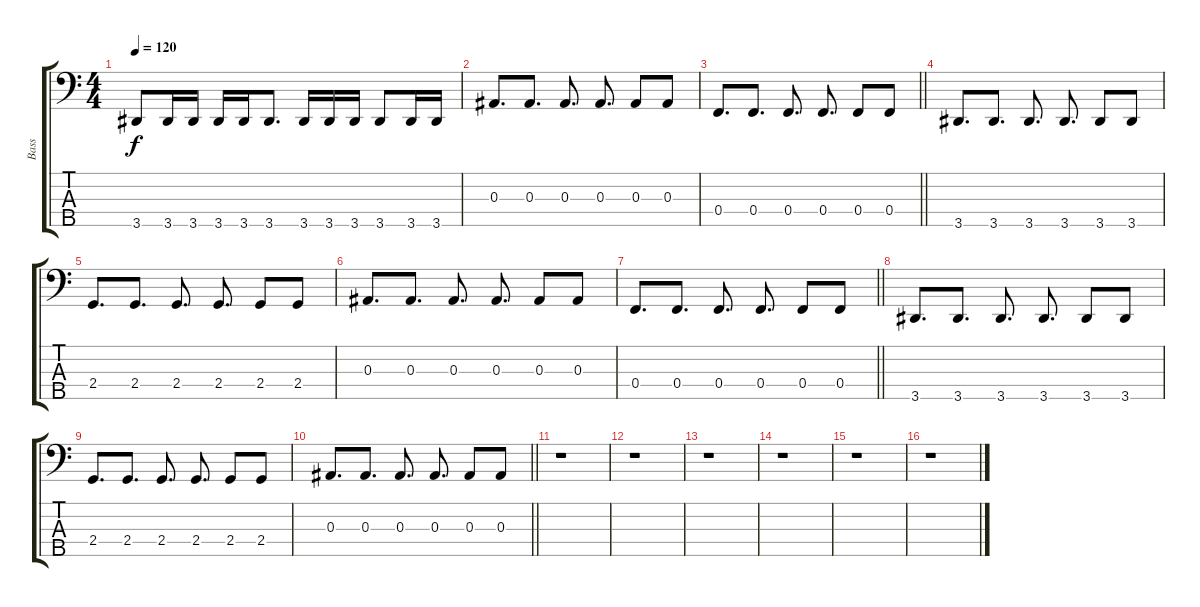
\track ("Bass" "Bass") {instrument electricbasspick}
\staff {score tabs}
\tuning (Ab2 Eb2 Bb1 F1 C1) {hide}
\ts (4 4)
\tempo 120
\clef f4
\ks c
3.5.8{dy f} 3.5.16 3.5.16 3.5.16 3.5.16 3.5.8{d} 3.5.16 3.5.16 3.5.16 3.5.8 3.5.16 3.5.16 |
0.3.8{d} 0.3.8{d} 0.3.8{d} 0.3.8{d} 0.3.8 0.3.8 |
\barLineRight lightlight
0.4.8{d} 0.4.8{d} 0.4.8{d} 0.4.8{d} 0.4.8 0.4.8 |
\section ("" " ")
3.5.8{d} 3.5.8{d} 3.5.8{d} 3.5.8{d} 3.5.8 3.5.8 |
2.4.8{d} 2.4.8{d} 2.4.8{d} 2.4.8{d} 2.4.8 2.4.8 |
0.3.8{d} 0.3.8{d} 0.3.8{d} 0.3.8{d} 0.3.8 0.3.8 |
\barLineRight lightlight
0.4.8{d} 0.4.8{d} 0.4.8{d} 0.4.8{d} 0.4.8 0.4.8 |
3.5.8{d} 3.5.8{d} 3.5.8{d} 3.5.8{d} 3.5.8 3.5.8 |
2.4.8{d} 2.4.8{d} 2.4.8{d} 2.4.8{d} 2.4.8 2.4.8 |
\barLineRight lightlight
0.3.8{d} 0.3.8{d} 0.3.8{d} 0.3.8{d} 0.3.8 0.3.8 |
\section ("" " ")
r.1 |
r.1 |
r.1 |
r.1 |
r.1 |
r.1
